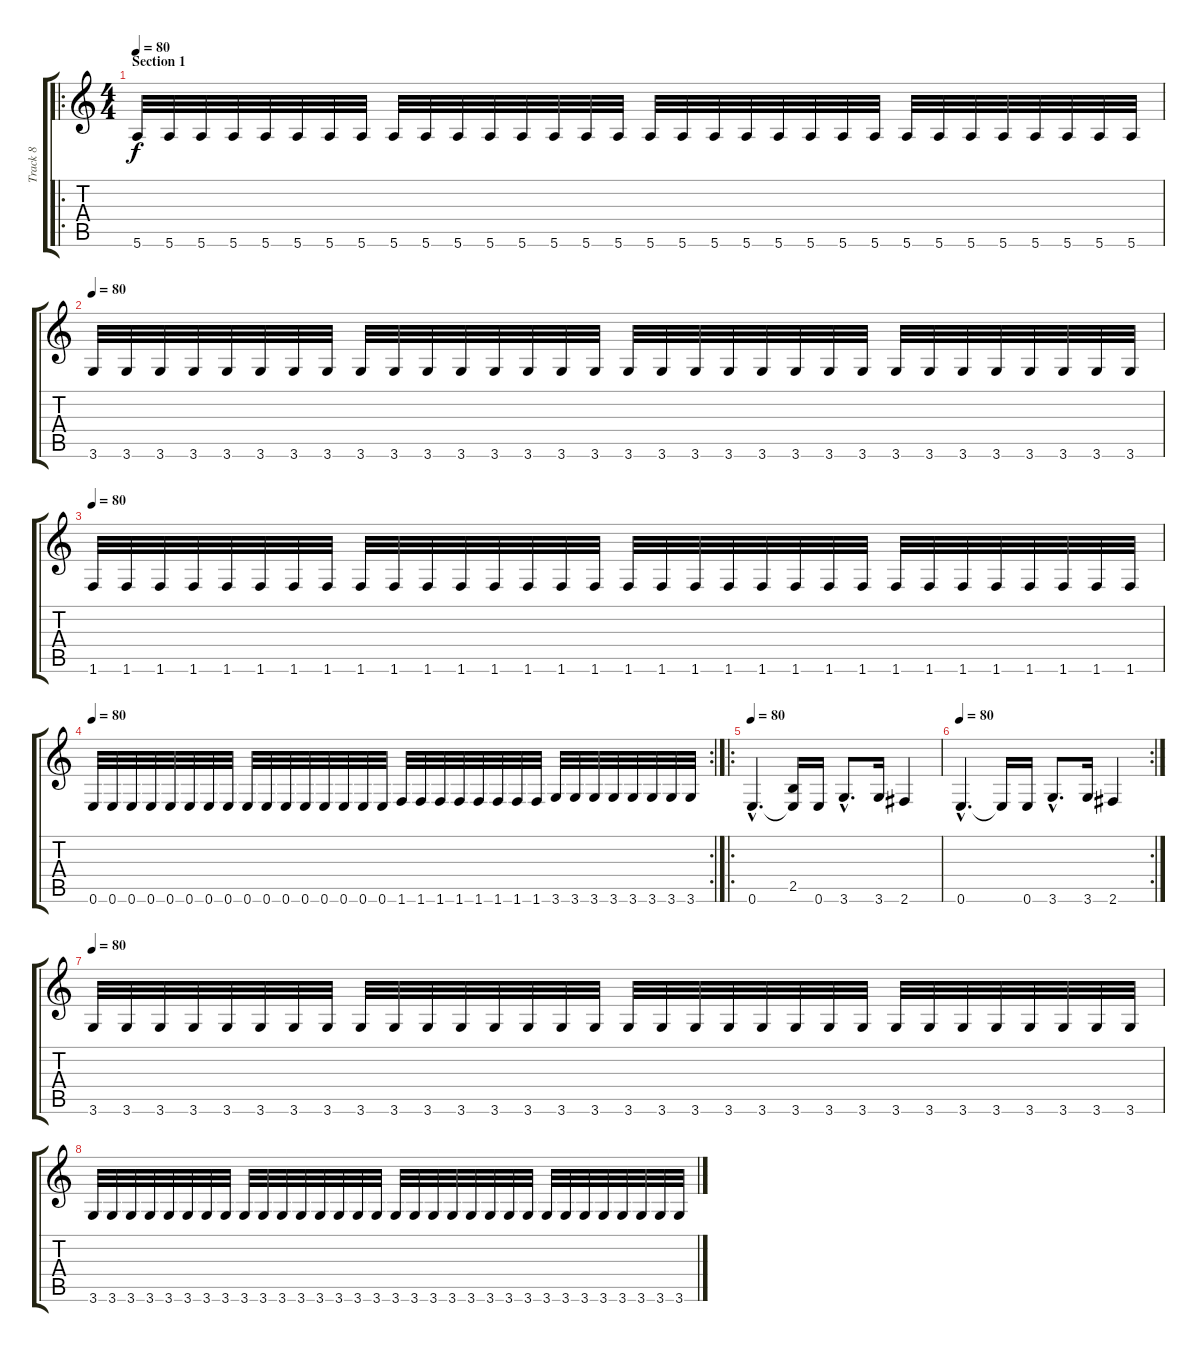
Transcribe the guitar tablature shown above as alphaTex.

\track ("Track 8" "Track 8") {instrument electricbasspick}
\staff {score tabs}
\tuning (E4 B3 G3 D3 A2 E2) {hide}
\ro
\ts (4 4)
\section ("" "Section 1")
\tempo 80
\clef g2
\ks c
5.6.32{dy f} 5.6.32 5.6.32 5.6.32 5.6.32 5.6.32 5.6.32 5.6.32 5.6.32 5.6.32 5.6.32 5.6.32 5.6.32 5.6.32 5.6.32 5.6.32 5.6.32 5.6.32 5.6.32 5.6.32 5.6.32 5.6.32 5.6.32 5.6.32 5.6.32 5.6.32 5.6.32 5.6.32 5.6.32 5.6.32 5.6.32 5.6.32 |
\tempo 80
3.6.32 3.6.32 3.6.32 3.6.32 3.6.32 3.6.32 3.6.32 3.6.32 3.6.32 3.6.32 3.6.32 3.6.32 3.6.32 3.6.32 3.6.32 3.6.32 3.6.32 3.6.32 3.6.32 3.6.32 3.6.32 3.6.32 3.6.32 3.6.32 3.6.32 3.6.32 3.6.32 3.6.32 3.6.32 3.6.32 3.6.32 3.6.32 |
\tempo 80
1.6.32 1.6.32 1.6.32 1.6.32 1.6.32 1.6.32 1.6.32 1.6.32 1.6.32 1.6.32 1.6.32 1.6.32 1.6.32 1.6.32 1.6.32 1.6.32 1.6.32 1.6.32 1.6.32 1.6.32 1.6.32 1.6.32 1.6.32 1.6.32 1.6.32 1.6.32 1.6.32 1.6.32 1.6.32 1.6.32 1.6.32 1.6.32 |
\rc 2
\tempo 80
0.6.32 0.6.32 0.6.32 0.6.32 0.6.32 0.6.32 0.6.32 0.6.32 0.6.32 0.6.32 0.6.32 0.6.32 0.6.32 0.6.32 0.6.32 0.6.32 1.6.32 1.6.32 1.6.32 1.6.32 1.6.32 1.6.32 1.6.32 1.6.32 3.6.32 3.6.32 3.6.32 3.6.32 3.6.32 3.6.32 3.6.32 3.6.32 |
\ro
\tempo 80
0.6{hac}.4{d} (2.5 0.6{t}).16 0.6.16 3.6{hac}.8{d} 3.6.16 2.6.4 |
\rc 2
\tempo 80
0.6{hac}.4{d} 0.6{t}.16 0.6.16 3.6{hac}.8{d} 3.6.16 2.6.4 |
\tempo 80
3.6.32 3.6.32 3.6.32 3.6.32 3.6.32 3.6.32 3.6.32 3.6.32 3.6.32 3.6.32 3.6.32 3.6.32 3.6.32 3.6.32 3.6.32 3.6.32 3.6.32 3.6.32 3.6.32 3.6.32 3.6.32 3.6.32 3.6.32 3.6.32 3.6.32 3.6.32 3.6.32 3.6.32 3.6.32 3.6.32 3.6.32 3.6.32 |
3.6.32 3.6.32 3.6.32 3.6.32 3.6.32 3.6.32 3.6.32 3.6.32 3.6.32 3.6.32 3.6.32 3.6.32 3.6.32 3.6.32 3.6.32 3.6.32 3.6.32 3.6.32 3.6.32 3.6.32 3.6.32 3.6.32 3.6.32 3.6.32 3.6.32 3.6.32 3.6.32 3.6.32 3.6.32 3.6.32 3.6.32 3.6.32
